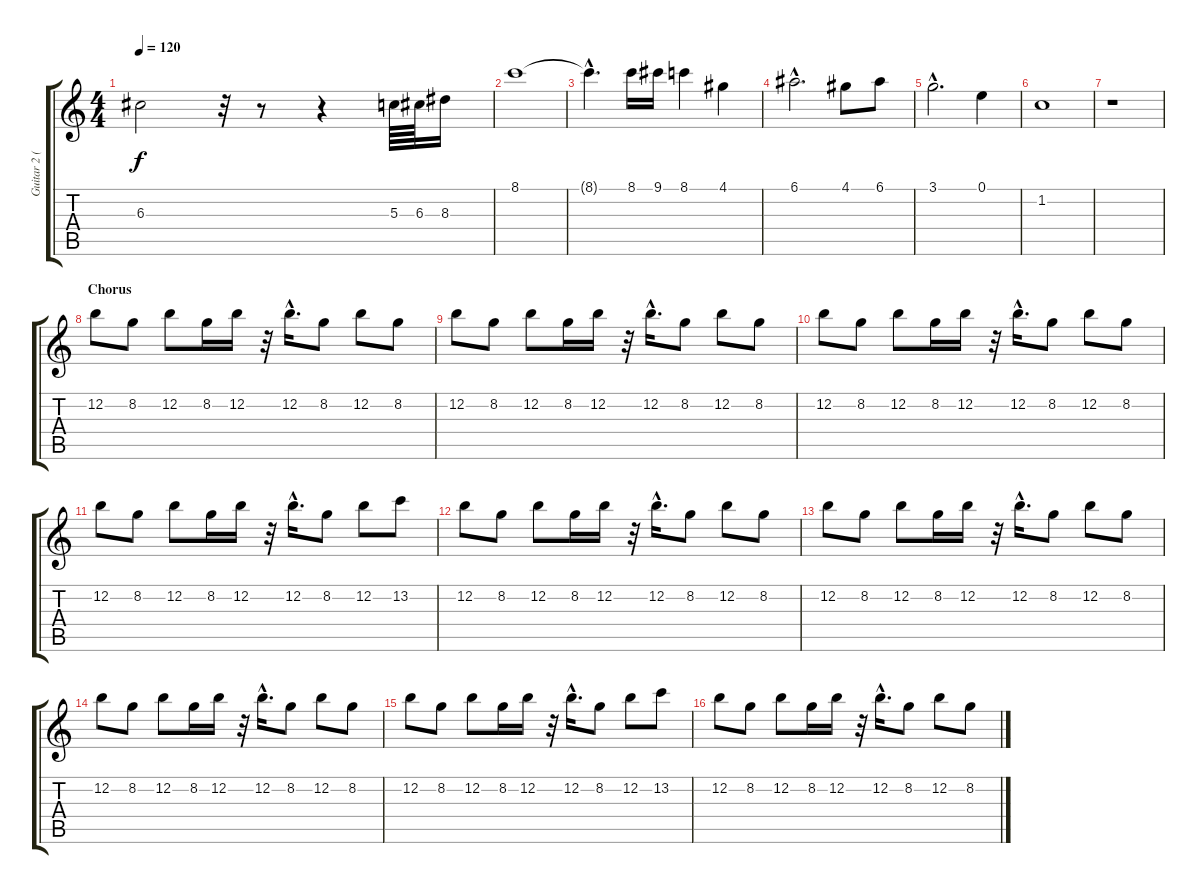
\track ("Guitar 2 (distorted)" "Guitar 2 (") {instrument overdrivenguitar}
\staff {score tabs}
\tuning (E4 B3 G3 D3 A2 E2) {hide}
\ts (4 4)
\tempo 120
\clef g2
\ks c
6.3{t}.2{dy f} r.32 r.8 r.4 5.3.64 6.3.64 8.3.16 |
8.1.1 |
8.1{hac t}.4{d} 8.1.16 9.1.16 8.1.4 4.1.4 |
6.1{hac}.2{d} 4.1.8 6.1.8 |
3.1{hac}.2{d} 0.1.4 |
1.2.1 |
r.1 |
\section ("" "Chorus")
12.2.8 8.2.8 12.2.8 8.2.16 12.2.16 r.32 12.2{hac}.16{d} 8.2.8 12.2.8 8.2.8 |
12.2.8 8.2.8 12.2.8 8.2.16 12.2.16 r.32 12.2{hac}.16{d} 8.2.8 12.2.8 8.2.8 |
12.2.8 8.2.8 12.2.8 8.2.16 12.2.16 r.32 12.2{hac}.16{d} 8.2.8 12.2.8 8.2.8 |
12.2.8 8.2.8 12.2.8 8.2.16 12.2.16 r.32 12.2{hac}.16{d} 8.2.8 12.2.8 13.2.8 |
12.2.8 8.2.8 12.2.8 8.2.16 12.2.16 r.32 12.2{hac}.16{d} 8.2.8 12.2.8 8.2.8 |
12.2.8 8.2.8 12.2.8 8.2.16 12.2.16 r.32 12.2{hac}.16{d} 8.2.8 12.2.8 8.2.8 |
12.2.8 8.2.8 12.2.8 8.2.16 12.2.16 r.32 12.2{hac}.16{d} 8.2.8 12.2.8 8.2.8 |
12.2.8 8.2.8 12.2.8 8.2.16 12.2.16 r.32 12.2{hac}.16{d} 8.2.8 12.2.8 13.2.8 |
12.2.8 8.2.8 12.2.8 8.2.16 12.2.16 r.32 12.2{hac}.16{d} 8.2.8 12.2.8 8.2.8
